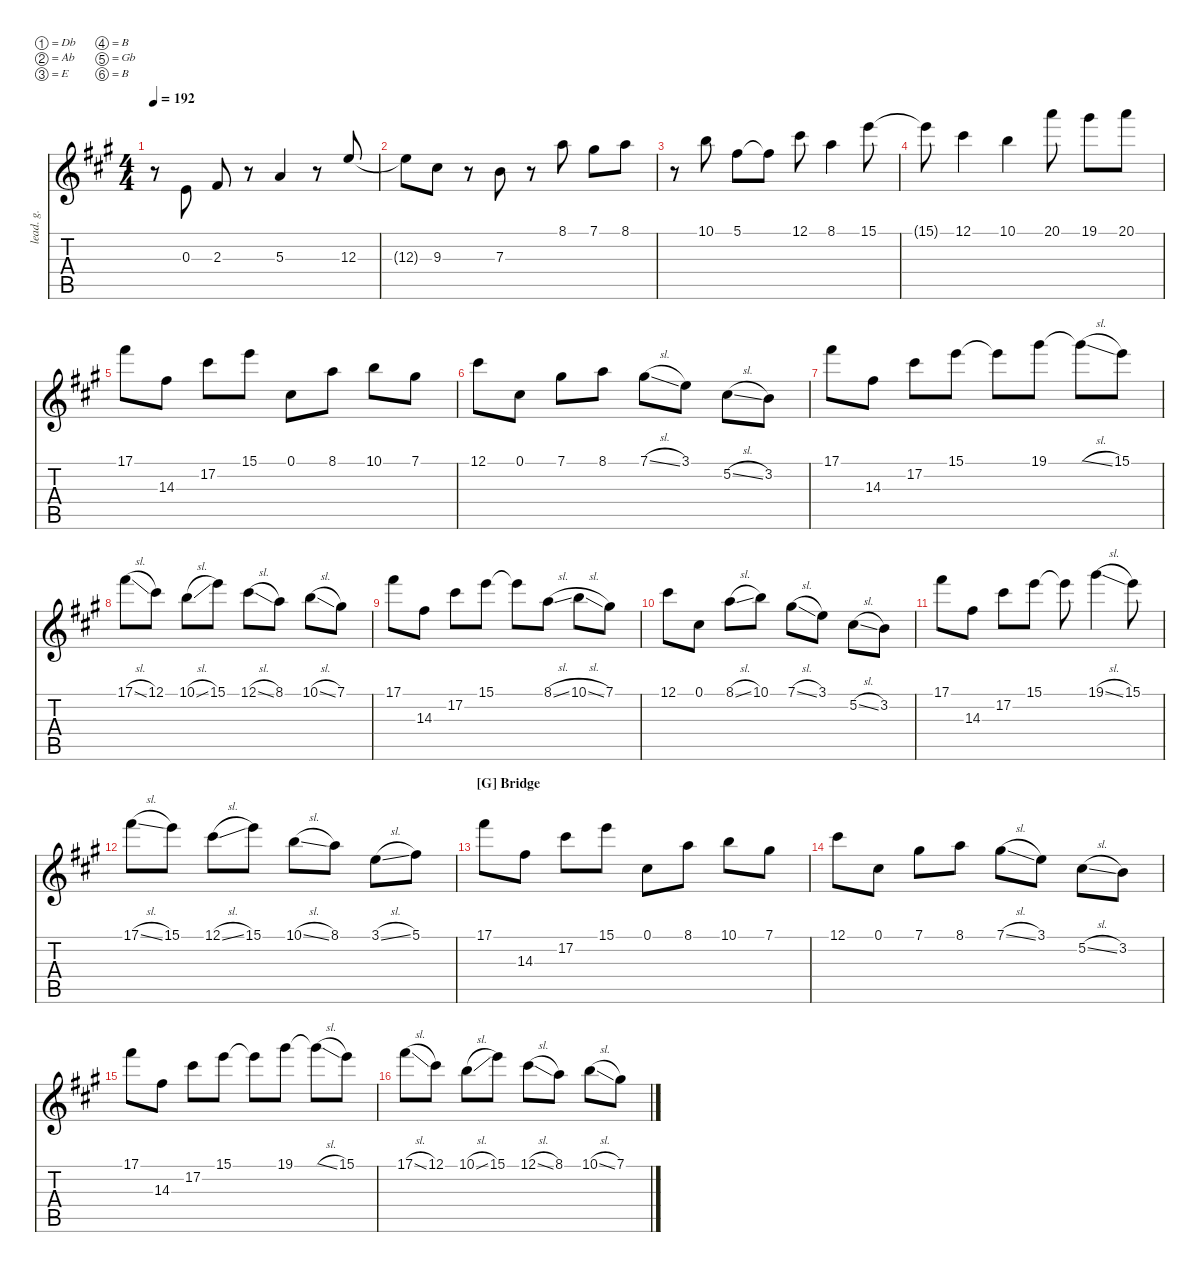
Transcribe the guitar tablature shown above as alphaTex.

\defaultSystemsLayout 4
\hideDynamics
\bracketExtendMode nobrackets
\otherSystemsTrackNameOrientation horizontal
\track ("Distortion Guitar Lead" "lead. g.") {instrument distortionguitar}
\staff {score tabs}
\tuning (Db4 Ab3 E3 B2 Gb2 B1)
\ts (4 4)
\tempo 192
\clef g2
\ks a
r.8{dy mf beam Down} 0.3{acc forcenatural}.8{beam Up} 2.3{acc #}.8{beam Up} r.8{beam Up} 5.3{acc forcenatural}.4{beam Up} r.8{beam Up} 12.3{acc forcenatural}.8{beam Down} |
12.3{t acc forcenatural}.8{beam Down} 9.3{acc #}.8{beam Down} r.8{beam Down} 7.3{acc forcenatural}.8{beam Down} r.8{beam Down} 8.1{acc forcenatural}.8{beam Down} 7.1{acc #}.8{beam Down} 8.1{acc forcenatural}.8{beam Down} |
r.8{beam Down} 10.1{acc forcenatural}.8{beam Down} 5.1{acc #}.8{beam Down} 5.1{t acc #}.8{beam Down} 12.1{acc #}.8{beam Down} 8.1{acc forcenatural}.4{beam Down} 15.1{acc forcenatural}.8{beam Down} |
15.1{t acc forcenatural}.8{beam Down} 12.1{acc #}.4{beam Down} 10.1{acc forcenatural}.4{beam Down} 20.1{acc forcenatural}.8{beam Down} 19.1{acc #}.8{beam Down} 20.1{acc forcenatural}.8{beam Down} |
17.1{acc #}.8{beam Down} 14.3{acc #}.8{beam Down} 17.2{acc #}.8{beam Down} 15.1{acc forcenatural}.8{beam Down} 0.1{acc #}.8{beam Down} 8.1{acc forcenatural}.8{beam Down} 10.1{acc forcenatural}.8{beam Down} 7.1{acc #}.8{beam Down} |
12.1{acc #}.8{beam Down} 0.1{acc #}.8{beam Down} 7.1{acc #}.8{beam Down} 8.1{acc forcenatural}.8{beam Down} 7.1{sl acc #}.8{beam Down} 3.1{acc forcenatural}.8{beam Down} 5.2{sl acc #}.8{beam Down} 3.2{acc forcenatural}.8{beam Down} |
17.1{acc #}.8{beam Down} 14.3{acc #}.8{beam Down} 17.2{acc #}.8{beam Down} 15.1{acc forcenatural}.8{beam Down} 15.1{t acc forcenatural}.8{beam Down} 19.1{acc #}.8{beam Down} 19.1{sl t acc #}.8{beam Down} 15.1{acc forcenatural}.8{beam Down} |
17.1{sl acc #}.8{beam Down} 12.1{acc #}.8{beam Down} 10.1{sl acc forcenatural}.8{beam Down} 15.1{acc forcenatural}.8{beam Down} 12.1{sl acc #}.8{beam Down} 8.1{acc forcenatural}.8{beam Down} 10.1{sl acc forcenatural}.8{beam Down} 7.1{acc #}.8{beam Down} |
17.1{acc #}.8{beam Down} 14.3{acc #}.8{beam Down} 17.2{acc #}.8{beam Down} 15.1{acc forcenatural}.8{beam Down} 15.1{t acc forcenatural}.8{beam Down} 8.1{sl acc forcenatural}.8{beam Down} 10.1{sl acc forcenatural}.8{beam Down} 7.1{acc #}.8{beam Down} |
12.1{acc #}.8{beam Down} 0.1{acc #}.8{beam Down} 8.1{sl acc forcenatural}.8{beam Down} 10.1{acc forcenatural}.8{beam Down} 7.1{sl acc #}.8{beam Down} 3.1{acc forcenatural}.8{beam Down} 5.2{sl acc #}.8{beam Down} 3.2{acc forcenatural}.8{beam Down} |
17.1{acc #}.8{beam Down} 14.3{acc #}.8{beam Down} 17.2{acc #}.8{beam Down} 15.1{acc forcenatural}.8{beam Down} 15.1{t acc forcenatural}.8{beam Down} 19.1{sl acc #}.4{beam Down} 15.1{acc forcenatural}.8{beam Down} |
17.1{sl acc #}.8{beam Down} 15.1{acc forcenatural}.8{beam Down} 12.1{sl acc #}.8{beam Down} 15.1{acc forcenatural}.8{beam Down} 10.1{sl acc forcenatural}.8{beam Down} 8.1{acc forcenatural}.8{beam Down} 3.1{sl acc forcenatural}.8{beam Down} 5.1{acc #}.8{beam Down} |
\section ("G" "Bridge")
17.1{acc #}.8{beam Down} 14.3{acc #}.8{beam Down} 17.2{acc #}.8{beam Down} 15.1{acc forcenatural}.8{beam Down} 0.1{acc #}.8{beam Down} 8.1{acc forcenatural}.8{beam Down} 10.1{acc forcenatural}.8{beam Down} 7.1{acc #}.8{beam Down} |
12.1{acc #}.8{beam Down} 0.1{acc #}.8{beam Down} 7.1{acc #}.8{beam Down} 8.1{acc forcenatural}.8{beam Down} 7.1{sl acc #}.8{beam Down} 3.1{acc forcenatural}.8{beam Down} 5.2{sl acc #}.8{beam Down} 3.2{acc forcenatural}.8{beam Down} |
17.1{acc #}.8{beam Down} 14.3{acc #}.8{beam Down} 17.2{acc #}.8{beam Down} 15.1{acc forcenatural}.8{beam Down} 15.1{t acc forcenatural}.8{beam Down} 19.1{acc #}.8{beam Down} 19.1{sl t acc #}.8{beam Down} 15.1{acc forcenatural}.8{beam Down} |
17.1{sl acc #}.8{beam Down} 12.1{acc #}.8{beam Down} 10.1{sl acc forcenatural}.8{beam Down} 15.1{acc forcenatural}.8{beam Down} 12.1{sl acc #}.8{beam Down} 8.1{acc forcenatural}.8{beam Down} 10.1{sl acc forcenatural}.8{beam Down} 7.1{acc #}.8{beam Down}
